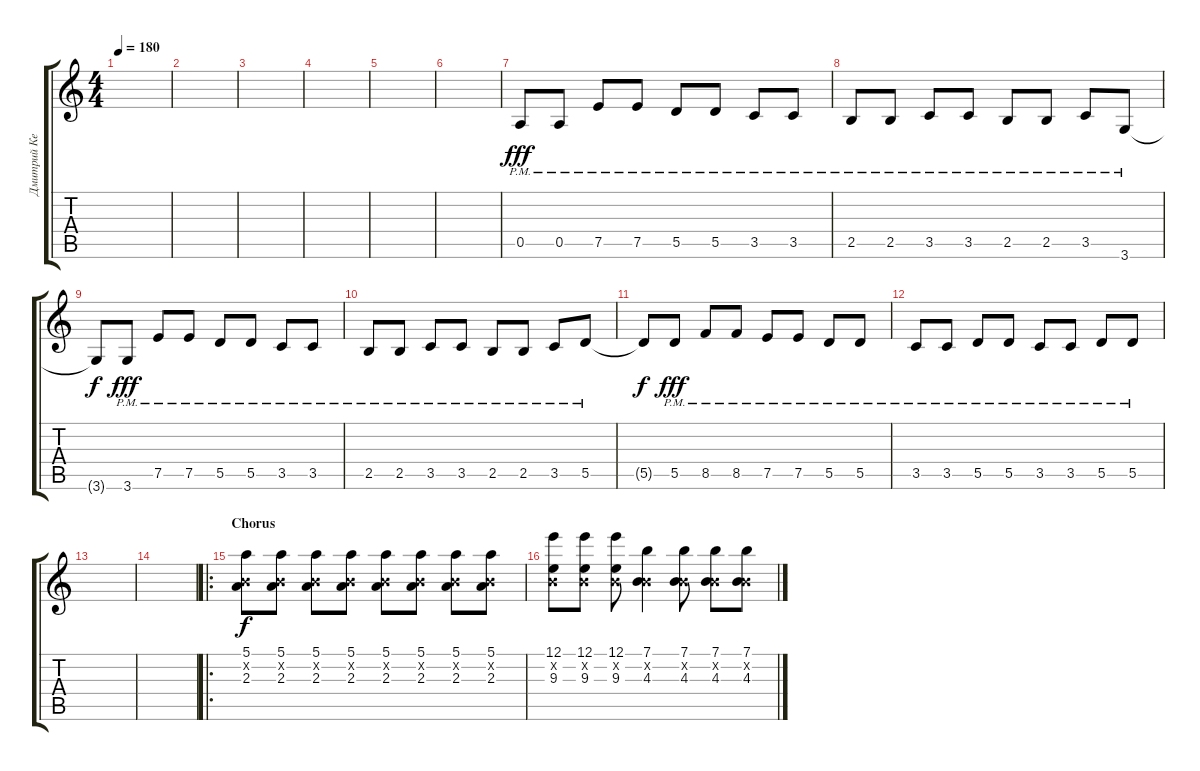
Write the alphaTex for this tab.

\track ("Дмитрий Кежватов" "Дмитрий Ке") {instrument distortionguitar}
\staff {score tabs}
\tuning (E4 B3 G3 D3 A2 E2) {hide}
\ts (4 4)
\tempo 180
\clef g2
\ks c
|
|
|
|
|
|
0.5{pm}.8{dy fff} 0.5{pm}.8 7.5{pm}.8 7.5{pm}.8 5.5{pm}.8 5.5{pm}.8 3.5{pm}.8 3.5{pm}.8 |
2.5{pm}.8 2.5{pm}.8 3.5{pm}.8 3.5{pm}.8 2.5{pm}.8 2.5{pm}.8 3.5{pm}.8 3.6{pm}.8 |
3.6{t}.8{dy f} 3.6{pm}.8{dy fff} 7.5{pm}.8 7.5{pm}.8 5.5{pm}.8 5.5{pm}.8 3.5{pm}.8 3.5{pm}.8 |
2.5{pm}.8 2.5{pm}.8 3.5{pm}.8 3.5{pm}.8 2.5{pm}.8 2.5{pm}.8 3.5{pm}.8 5.5{pm}.8 |
5.5{t}.8{dy f} 5.5{pm}.8{dy fff} 8.5{pm}.8 8.5{pm}.8 7.5{pm}.8 7.5{pm}.8 5.5{pm}.8 5.5{pm}.8 |
3.5{pm}.8 3.5{pm}.8 5.5{pm}.8 5.5{pm}.8 3.5{pm}.8 3.5{pm}.8 5.5{pm}.8 5.5{pm}.8 |
|
|
\ro
\section ("" "Chorus")
(5.1 0.2{x} 2.3).8{dy f} (5.1 0.2{x} 2.3).8 (5.1 0.2{x} 2.3).8 (5.1 0.2{x} 2.3).8 (5.1 0.2{x} 2.3).8 (5.1 0.2{x} 2.3).8 (5.1 0.2{x} 2.3).8 (5.1 0.2{x} 2.3).8 |
(12.1 0.2{x} 9.3).8 (12.1 0.2{x} 9.3).8 (12.1 0.2{x} 9.3).8 (7.1 0.2{x} 4.3).4 (7.1 0.2{x} 4.3).8 (7.1 0.2{x} 4.3).8 (7.1 0.2{x} 4.3).8
